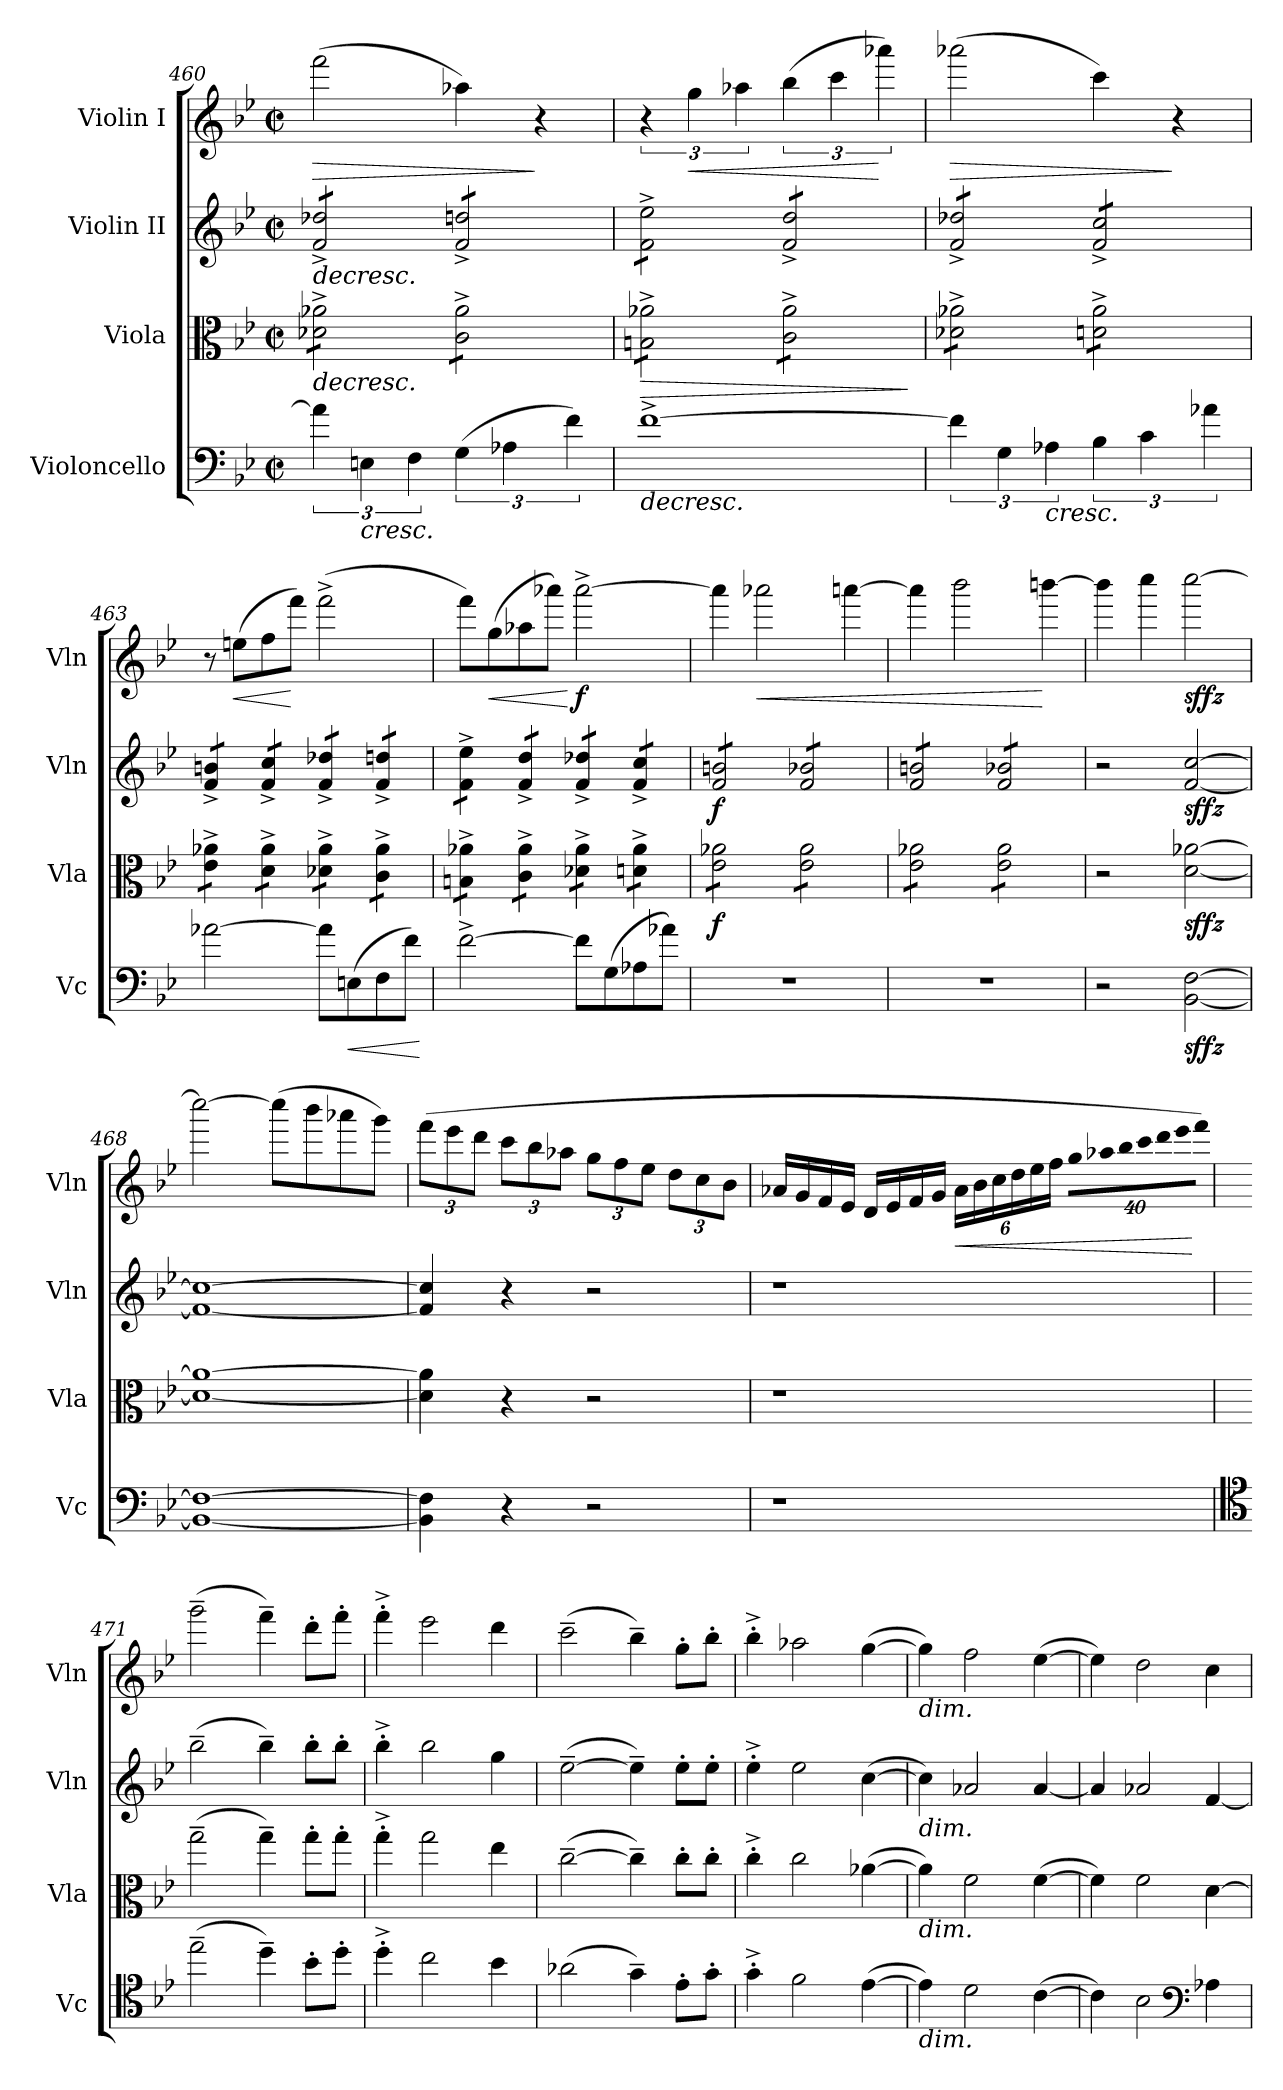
**kern	**dynam	**kern	**dynam	**kern	**dynam	**kern	**dynam
*part4	*part4	*part3	*part3	*part2	*part2	*part1	*part1
*staff4	*staff4	*staff3	*staff3	*staff2	*staff2	*staff1	*staff1
*I"Violoncello	*	*I"Viola	*	*I"Violin II	*	*I"Violin I	*
*I'Vc	*	*I'Vla	*	*I'Vln	*	*I'Vln	*
*clefF4	*	*clefC3	*	*clefG2	*	*clefG2	*
*k[b-e-]	*	*k[b-e-]	*	*k[b-e-]	*	*k[b-e-]	*
*M2/2	*	*M2/2	*	*M2/2	*	*M2/2	*
*met(c|)	*	*met(c|)	*	*met(c|)	*	*met(c|)	*
=460	=460	=460	=460	=460	=460	=460	=460
!	!	!	!LO:HP:b	!	!LO:HP:b	!	!LO:HP:b
*	*	*tremolo	*	*	*	*	*
*	*	*	*	*tremolo	*	*	*
6a-\]	.	8d-X\^ 8a-X\^L	>	8f/^ 8dd-X/^L	>	(>2fff\	>
.	.	8d-X\^ 8a-X\^	.	8f/^ 8dd-X/^	.	.	.
!	!LO:HP:b	!	!	!	!	!	!
6En\	<	.	.	.	.	.	.
.	.	8d-X\^ 8a-X\^	.	8f/^ 8dd-X/^	.	.	.
6F\	.	.	.	.	.	.	.
.	.	8d-X\^ 8a-X\^J	.	8f/^ 8dd-X/^J	.	.	.
(>6G\	.	8c\^ 8a-\^L	.	8f/^ 8ddn/^L	.	4aa-X\)	.
.	.	8c\^ 8a-\^	.	8f/^ 8ddn/^	.	.	.
6A-X\	.	.	.	.	.	.	.
.	.	8c\^ 8a-\^	.	8f/^ 8ddn/^	.	4r	]
6f\)	.	.	.	.	.	.	.
.	.	8c\^ 8a-\^J	.	8f/^ 8ddn/^J	.	.	.
!!LO:PB:g=z
=461	=461	=461	=461	=461	=461	=461	=461
!	!LO:HP:b	!	!LO:HP:b	!	!	!	!
[1f^	>	8Bn\^ 8a-X\^L	>	8f\^ 8ee-\^L	.	6r	.
.	.	8Bn\^ 8a-X\^	.	8f\^ 8ee-\^	.	.	.
!	!	!	!	!	!	!	!LO:HP:b
.	.	.	.	.	.	6gg\	<
.	.	8Bn\^ 8a-X\^	.	8f\^ 8ee-\^	.	.	.
.	.	.	.	.	.	6aa-X\	.
.	.	8Bn\^ 8a-X\^J	.	8f\^ 8ee-\^J	.	.	.
.	.	8c\^ 8a-\^L	.	8f/^ 8dd/^L	.	(>6bb-\	.
.	.	8c\^ 8a-\^	.	8f/^ 8dd/^	.	.	.
.	.	.	.	.	.	6ccc\	.
.	.	8c\^ 8a-\^	.	8f/^ 8dd/^	.	.	.
.	.	.	.	.	.	6aaa-X\)	[
.	.	8c\^ 8a-\^J	.	8f/^ 8dd/^J	.	.	.
.	[	.	]	.	.	.	.
=462	=462	=462	=462	=462	=462	=462	=462
!	!	!	!	!	!	!	!LO:HP:b
6f\]	.	8d-X\^ 8a-X\^L	.	8f/^ 8dd-X/^L	.	(>2aaa-X\	>
.	.	8d-X\^ 8a-X\^	.	8f/^ 8dd-X/^	.	.	.
6G\	.	.	.	.	.	.	.
.	.	8d-X\^ 8a-X\^	.	8f/^ 8dd-X/^	.	.	.
!	!LO:HP:b	!	!	!	!	!	!
6A-X\	<	.	.	.	.	.	.
.	.	8d-X\^ 8a-X\^J	.	8f/^ 8dd-X/^J	.	.	.
6B-\	.	8dn\^ 8a-\^L	.	8f/^ 8cc/^L	.	4ccc\)	.
.	.	8dn\^ 8a-\^	.	8f/^ 8cc/^	.	.	.
6c\	.	.	.	.	.	.	.
.	.	8dn\^ 8a-\^	.	8f/^ 8cc/^	.	4r	]
6a-X\	.	.	.	.	.	.	.
.	.	8dn\^ 8a-\^J	.	8f/^ 8cc/^J	.	.	.
.	]	.	.	.	.	.	.
=463	=463	=463	=463	=463	=463	=463	=463
[2a-X\	.	8e-\^ 8a-X\^L	.	8f/^ 8bn/^L	.	8r	.
!	!	!	!	!	!	!	!LO:HP:b
.	.	8e-\^ 8a-X\^J	.	8f/^ 8bn/^J	.	(>8een\L	<
.	.	8d\^ 8a-\^L	.	8f/^ 8cc/^L	.	8ff\	.
.	.	8d\^ 8a-\^J	.	8f/^ 8cc/^J	.	8fff\J)	[
8a-\L]	.	8d-X\^ 8a-\^L	.	8f/^ 8dd-X/^L	.	(>2fff^\	.
!	!LO:HP:b	!	!	!	!	!	!
(>8En\	<	8d-X\^ 8a-\^J	.	8f/^ 8dd-X/^J	.	.	.
8F\	.	8c\^ 8a-\^L	.	8f/^ 8ddn/^L	.	.	.
8f\J)	.	8c\^ 8a-\^J	.	8f/^ 8ddn/^J	.	.	.
.	[	.	.	.	.	.	.
=464	=464	=464	=464	=464	=464	=464	=464
[2f^\	.	8Bn\^ 8a-X\^L	.	8f\^ 8ee-\^L	.	8fff\L)	.
!	!	!	!	!	!	!	!LO:HP:b
.	.	8Bn\^ 8a-X\^J	.	8f\^ 8ee-\^J	.	(>8gg\	<
.	.	8c\^ 8a-\^L	.	8f/^ 8dd/^L	.	8aa-X\	.
.	.	8c\^ 8a-\^J	.	8f/^ 8dd/^J	.	8aaa-X\J)	.
!	!	!	!	!	!	!	!LO:DY:n=1:b
8f\L]	.	8d-X\^ 8a-\^L	.	8f/^ 8dd-X/^L	.	[2aaa-^\	[ f
(>8G\	.	8d-X\^ 8a-\^J	.	8f/^ 8dd-X/^J	.	.	.
8A-X\	.	8dn\^ 8a-\^L	.	8f/^ 8cc/^L	.	.	.
8a-X\J)	[	8dn\^ 8a-\^J	.	8f/^ 8cc/^J	.	.	.
=465	=465	=465	=465	=465	=465	=465	=465
!	!	!	!LO:DY:b	!	!LO:DY:b	!	!
1r	.	8e-\ 8a-X\L	f	8f/ 8bn/L	f	4aaa-\]	.
.	.	8e-\ 8a-X\	.	8f/ 8bn/	.	.	.
!	!	!	!	!	!	!	!LO:HP:b
.	.	8e-\ 8a-X\	.	8f/ 8bn/	.	2aaa-X\	<
.	.	8e-\ 8a-X\J	.	8f/ 8bn/J	.	.	.
.	.	8e-\ 8a-\L	.	8f/ 8b-X/L	.	.	.
.	.	8e-\ 8a-\	.	8f/ 8b-X/	.	.	.
.	.	8e-\ 8a-\	.	8f/ 8b-X/	.	[4aaan\	.
.	.	8e-\ 8a-\J	.	8f/ 8b-X/J	.	.	.
!!LO:LB:g=z
=466	=466	=466	=466	=466	=466	=466	=466
1r	.	8e-\ 8a-X\L	.	8f/ 8bn/L	.	4aaa\]	.
.	.	8e-\ 8a-X\	.	8f/ 8bn/	.	.	.
.	.	8e-\ 8a-X\	.	8f/ 8bn/	.	2bbb-\	.
.	.	8e-\ 8a-X\J	.	8f/ 8bn/J	.	.	.
.	.	8e-\ 8a-\L	]	8f/ 8b-X/L	]	.	.
.	.	8e-\ 8a-\	.	8f/ 8b-X/	.	.	.
.	.	8e-\ 8a-\	.	8f/ 8b-X/	.	[4bbbn\	[
.	.	8e-\ 8a-\J	.	8f/ 8b-X/J	.	.	.
*	*	*	*	*Xtremolo	*	*	*
*	*	*Xtremolo	*	*	*	*	*
=467	=467	=467	=467	=467	=467	=467	=467
2r	.	2r	.	2r	.	4bbb\]	.
.	.	.	.	.	.	4cccc\	.
!	!LO:DY:b	!	!LO:DY:b	!	!LO:DY:b	!	!LO:DY:b
[2BB-\ [2F\	sffz	[2d\ [2a-X\	sffz	[2f/ [2cc/	sffz	[2cccc\	sffz
=468	=468	=468	=468	=468	=468	=468	=468
1BB-_ 1F_	.	1d_ 1a-_	.	1f_ 1cc_	.	2cccc\_	.
.	.	.	.	.	.	(>8cccc\L]	.
.	.	.	.	.	.	8bbb-\	.
.	.	.	.	.	.	8aaa-X\	.
.	.	.	.	.	.	8ggg\J)	.
=469	=469	=469	=469	=469	=469	=469	=469
*	*	*	*	*	*	*Xbrackettup	*
4BB-\] 4F\]	.	4d\] 4a-\]	.	4f/] 4cc/]	.	(>12fff\L	.
.	.	.	.	.	.	12eee-\	.
.	.	.	.	.	.	12ddd\J	.
4r	.	4r	.	4r	.	12ccc\L	.
.	.	.	.	.	.	12bb-\	.
.	.	.	.	.	.	12aa-X\J	.
2r	.	2r	.	2r	.	12gg\L	.
.	.	.	.	.	.	12ff\	.
.	.	.	.	.	.	12ee-\J	.
.	.	.	.	.	.	12dd\L	.
.	.	.	.	.	.	12cc\	.
.	.	.	.	.	.	12b-\J	.
!!LO:PB:g=z
=470	=470	=470	=470	=470	=470	=470	=470
1r	.	1r	.	1r	.	16a-X/LL	.
.	.	.	.	.	.	16g/	.
.	.	.	.	.	.	16f/	.
.	.	.	.	.	.	16e-/JJ	.
.	.	.	.	.	.	16d/LL	.
.	.	.	.	.	.	16e-/	.
.	.	.	.	.	.	16f/	.
.	.	.	.	.	.	16g/JJ	.
!	!	!	!	!	!	!	!LO:HP:b
.	.	.	.	.	.	24a-\LL	<
.	.	.	.	.	.	24b-\	.
.	.	.	.	.	.	24cc\	.
.	.	.	.	.	.	24dd\	.
.	.	.	.	.	.	24ee-\	.
.	.	.	.	.	.	24ff\JJ	.
!	!	!	!	!	!	!LO:N:vis=16	!
.	.	.	.	.	.	640%23gg\LL	.
!	!	!	!	!	!	!LO:N:vis=16	!
.	.	.	.	.	.	640%23aa-X\	.
!	!	!	!	!	!	!LO:N:vis=16	!
.	.	.	.	.	.	640%23bb-\	.
!	!	!	!	!	!	!LO:N:vis=16	!
.	.	.	.	.	.	640%23ccc\	.
!	!	!	!	!	!	!LO:N:vis=16	!
.	.	.	.	.	.	640%23ddd\	.
!	!	!	!	!	!	!LO:N:vis=16	!
.	.	.	.	.	.	640%23eee-\	.
!	!	!	!	!	!	!LO:N:vis=16	!
.	.	.	.	.	.	640%23fff\JJ)	[
640ryy	.	640ryy	.	640ryy	.	.	.
=471	=471	=471	=471	=471	=471	=471	=471
*clefC4	*	*	*	*	*	*	*
!	!LO:DY:b	!	!LO:DY:b	!	!LO:DY:b	!	!LO:DY:b
(>2ee-~\	other-dynamics	(>2gg~\	other-dynamics	(>2bb-~\	other-dynamics	(>2ggg~\	other-dynamics
4dd~\)	.	4gg~\)	.	4bb-~\)	.	4fff~\)	.
8b-'\L	.	8gg'\L	.	8bb-'\L	.	8ddd'\L	.
8dd'\J	.	8gg'\J	.	8bb-'\J	.	8fff'\J	.
=472	=472	=472	=472	=472	=472	=472	=472
4dd'^\	.	4gg'^\	.	4bb-'^\	.	4fff'^\	.
2cc\	.	2gg\	.	2bb-\	.	2eee-\	.
4b-\	.	4ee-\	.	4gg\	.	4ddd\	.
=473	=473	=473	=473	=473	=473	=473	=473
(>2a-X\	.	(<[2cc~\	.	(<[2ee-~\	.	(>2ccc~\	.
4g~\)	.	4cc~\])	.	4ee-~\])	.	4bb-~\)	.
8e-'\L	.	8cc'\L	.	8ee-'\L	.	8gg'\L	.
8g'\J	.	8cc'\J	.	8ee-'\J	.	8bb-'\J	.
!!LO:LB:g=z
=474	=474	=474	=474	=474	=474	=474	=474
4g'^\	.	4cc'^\	.	4ee-'^\	.	4bb-'^\	.
2f\	.	2cc\	.	2ee-\	.	2aa-X\	.
(<[4e-\	.	(<[4a-X\	.	(<[4cc\	.	(<[4gg\	.
=475	=475	=475	=475	=475	=475	=475	=475
!	!	!	!	!	!	!LO:TX:b:i:t=dim.	!
!	!	!	!	!LO:TX:b:i:t=dim.	!	!	!
!	!	!LO:TX:b:i:t=dim.	!	!	!	!	!
!LO:TX:b:i:t=dim.	!	!	!	!	!	!	!
4e-\])	.	4a-\])	.	4cc\])	.	4gg\])	.
2d\	.	2f\	.	2a-X/	.	2ff\	.
(<[4c\	.	(<[4f\	.	[4a-/	.	(<[4ee-\	.
=476	=476	=476	=476	=476	=476	=476	=476
4c\])	.	4f\])	.	4a-/]	.	4ee-\])	.
2B-\	.	2f\	.	2a-X/	.	2dd\	.
*clefF4	*	*	*	*	*	*	*
4A-X\	.	[4d\	.	[4f/	.	4cc\	.
=	=	=	=	=	=	=	=
*-	*-	*-	*-	*-	*-	*-	*-
